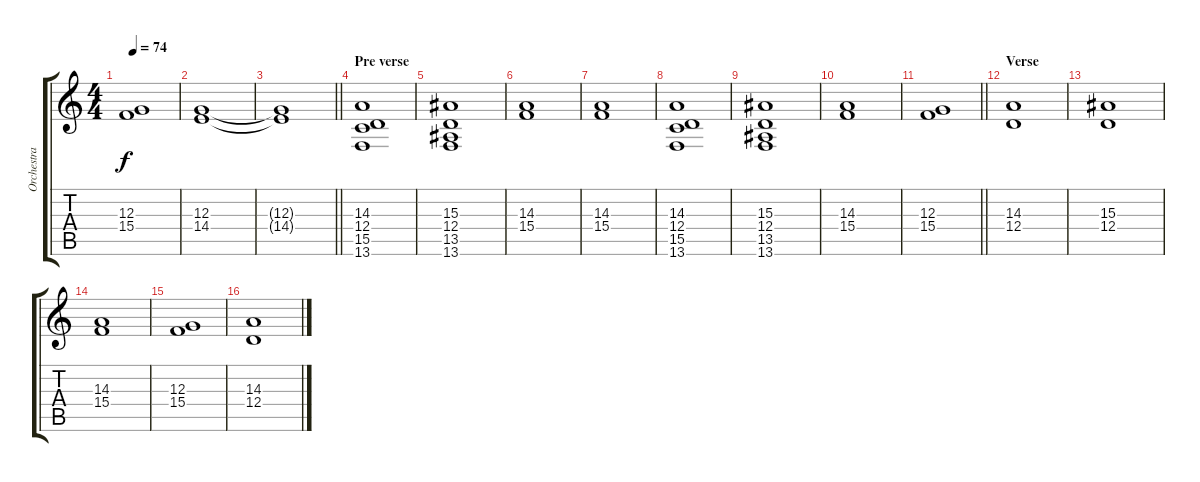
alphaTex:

\track ("Orchestra" "Orchestra") {instrument stringensemble1}
\staff {score tabs}
\tuning (E4 B3 G3 D3 A2 E2) {hide}
\ts (4 4)
\tempo 74
\clef g2
\ks c
(12.3 15.4).1{dy f} |
(12.3 14.4).1 |
\barLineRight lightlight
(12.3{t} 14.4{t}).1 |
\section ("" "Pre verse")
(14.3 12.4 15.5 13.6).1 |
(15.3 12.4 13.5 13.6).1 |
(14.3 15.4).1 |
(14.3 15.4).1 |
(14.3 12.4 15.5 13.6).1 |
(15.3 12.4 13.5 13.6).1 |
(14.3 15.4).1 |
\barLineRight lightlight
(12.3 15.4).1 |
\section ("" "Verse")
(14.3 12.4).1 |
(15.3 12.4).1 |
(14.3 15.4).1 |
(12.3 15.4).1 |
(14.3 12.4).1
